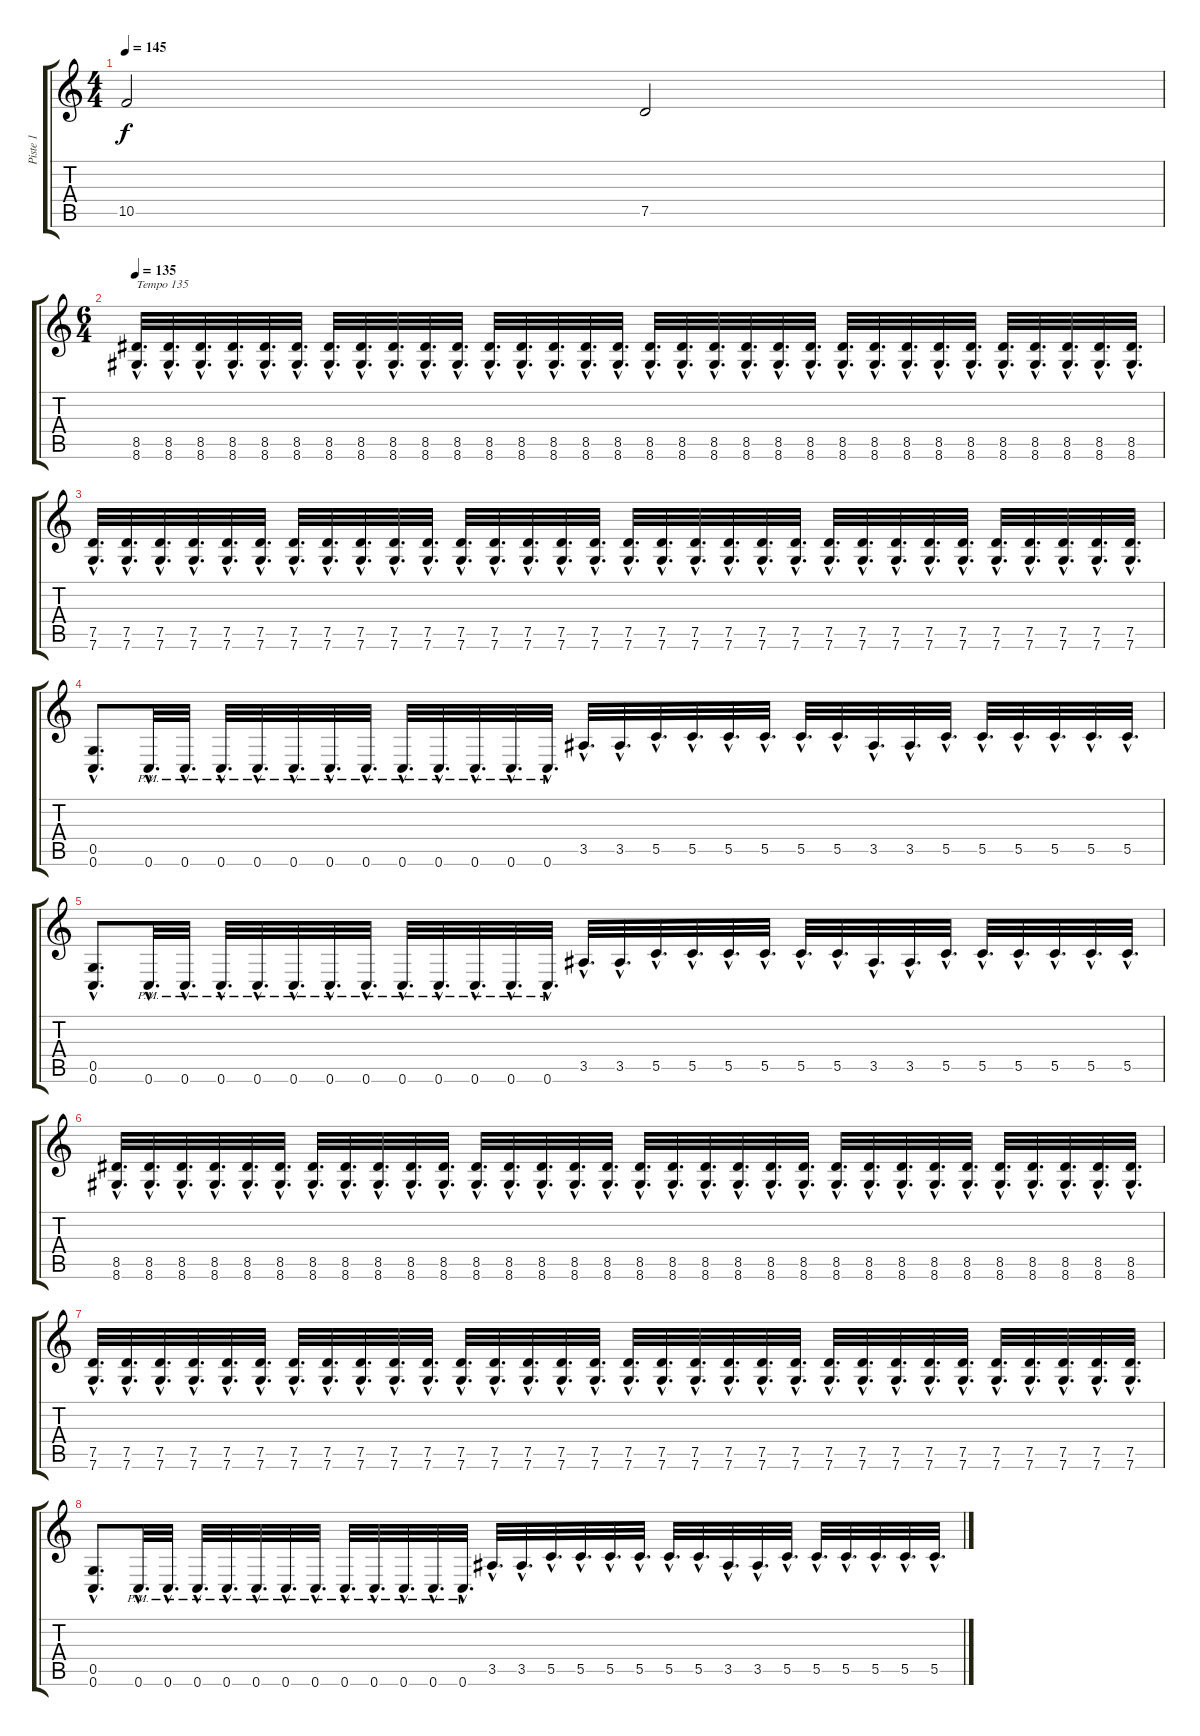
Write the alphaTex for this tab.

\track ("Piste 1" "Piste 1") {instrument distortionguitar}
\staff {score tabs}
\tuning (D4 A3 F3 C3 G2 C2) {hide}
\ts (4 4)
\tempo 145
\clef g2
\ks c
10.5.2{dy f} 7.5.2 |
\ts (6 4)
\tempo 135
(8.5{hac} 8.6{hac}).32{d txt "Tempo 135"} (8.5{hac} 8.6{hac}).32{d} (8.5{hac} 8.6{hac}).32{d} (8.5{hac} 8.6{hac}).32{d} (8.5{hac} 8.6{hac}).32{d} (8.5{hac} 8.6{hac}).32{d} (8.5{hac} 8.6{hac}).32{d} (8.5{hac} 8.6{hac}).32{d} (8.5{hac} 8.6{hac}).32{d} (8.5{hac} 8.6{hac}).32{d} (8.5{hac} 8.6{hac}).32{d} (8.5{hac} 8.6{hac}).32{d} (8.5{hac} 8.6{hac}).32{d} (8.5{hac} 8.6{hac}).32{d} (8.5{hac} 8.6{hac}).32{d} (8.5{hac} 8.6{hac}).32{d} (8.5{hac} 8.6{hac}).32{d} (8.5{hac} 8.6{hac}).32{d} (8.5{hac} 8.6{hac}).32{d} (8.5{hac} 8.6{hac}).32{d} (8.5{hac} 8.6{hac}).32{d} (8.5{hac} 8.6{hac}).32{d} (8.5{hac} 8.6{hac}).32{d} (8.5{hac} 8.6{hac}).32{d} (8.5{hac} 8.6{hac}).32{d} (8.5{hac} 8.6{hac}).32{d} (8.5{hac} 8.6{hac}).32{d} (8.5{hac} 8.6{hac}).32{d} (8.5{hac} 8.6{hac}).32{d} (8.5{hac} 8.6{hac}).32{d} (8.5{hac} 8.6{hac}).32{d} (8.5{hac} 8.6{hac}).32{d} |
(7.5{hac} 7.6{hac}).32{d} (7.5{hac} 7.6{hac}).32{d} (7.5{hac} 7.6{hac}).32{d} (7.5{hac} 7.6{hac}).32{d} (7.5{hac} 7.6{hac}).32{d} (7.5{hac} 7.6{hac}).32{d} (7.5{hac} 7.6{hac}).32{d} (7.5{hac} 7.6{hac}).32{d} (7.5{hac} 7.6{hac}).32{d} (7.5{hac} 7.6{hac}).32{d} (7.5{hac} 7.6{hac}).32{d} (7.5{hac} 7.6{hac}).32{d} (7.5{hac} 7.6{hac}).32{d} (7.5{hac} 7.6{hac}).32{d} (7.5{hac} 7.6{hac}).32{d} (7.5{hac} 7.6{hac}).32{d} (7.5{hac} 7.6{hac}).32{d} (7.5{hac} 7.6{hac}).32{d} (7.5{hac} 7.6{hac}).32{d} (7.5{hac} 7.6{hac}).32{d} (7.5{hac} 7.6{hac}).32{d} (7.5{hac} 7.6{hac}).32{d} (7.5{hac} 7.6{hac}).32{d} (7.5{hac} 7.6{hac}).32{d} (7.5{hac} 7.6{hac}).32{d} (7.5{hac} 7.6{hac}).32{d} (7.5{hac} 7.6{hac}).32{d} (7.5{hac} 7.6{hac}).32{d} (7.5{hac} 7.6{hac}).32{d} (7.5{hac} 7.6{hac}).32{d} (7.5{hac} 7.6{hac}).32{d} (7.5{hac} 7.6{hac}).32{d} |
(0.5{hac} 0.6{hac}).8{d} 0.6{hac pm}.32{d} 0.6{hac pm}.32{d} 0.6{hac pm}.32{d} 0.6{hac pm}.32{d} 0.6{hac pm}.32{d} 0.6{hac pm}.32{d} 0.6{hac pm}.32{d} 0.6{hac pm}.32{d} 0.6{hac pm}.32{d} 0.6{hac pm}.32{d} 0.6{hac pm}.32{d} 0.6{hac pm}.32{d} 3.5{hac}.32{d} 3.5{hac}.32{d} 5.5{hac}.32{d} 5.5{hac}.32{d} 5.5{hac}.32{d} 5.5{hac}.32{d} 5.5{hac}.32{d} 5.5{hac}.32{d} 3.5{hac}.32{d} 3.5{hac}.32{d} 5.5{hac}.32{d} 5.5{hac}.32{d} 5.5{hac}.32{d} 5.5{hac}.32{d} 5.5{hac}.32{d} 5.5{hac}.32{d} |
(0.5{hac} 0.6{hac}).8{d} 0.6{hac pm}.32{d} 0.6{hac pm}.32{d} 0.6{hac pm}.32{d} 0.6{hac pm}.32{d} 0.6{hac pm}.32{d} 0.6{hac pm}.32{d} 0.6{hac pm}.32{d} 0.6{hac pm}.32{d} 0.6{hac pm}.32{d} 0.6{hac pm}.32{d} 0.6{hac pm}.32{d} 0.6{hac pm}.32{d} 3.5{hac}.32{d} 3.5{hac}.32{d} 5.5{hac}.32{d} 5.5{hac}.32{d} 5.5{hac}.32{d} 5.5{hac}.32{d} 5.5{hac}.32{d} 5.5{hac}.32{d} 3.5{hac}.32{d} 3.5{hac}.32{d} 5.5{hac}.32{d} 5.5{hac}.32{d} 5.5{hac}.32{d} 5.5{hac}.32{d} 5.5{hac}.32{d} 5.5{hac}.32{d} |
(8.5{hac} 8.6{hac}).32{d} (8.5{hac} 8.6{hac}).32{d} (8.5{hac} 8.6{hac}).32{d} (8.5{hac} 8.6{hac}).32{d} (8.5{hac} 8.6{hac}).32{d} (8.5{hac} 8.6{hac}).32{d} (8.5{hac} 8.6{hac}).32{d} (8.5{hac} 8.6{hac}).32{d} (8.5{hac} 8.6{hac}).32{d} (8.5{hac} 8.6{hac}).32{d} (8.5{hac} 8.6{hac}).32{d} (8.5{hac} 8.6{hac}).32{d} (8.5{hac} 8.6{hac}).32{d} (8.5{hac} 8.6{hac}).32{d} (8.5{hac} 8.6{hac}).32{d} (8.5{hac} 8.6{hac}).32{d} (8.5{hac} 8.6{hac}).32{d} (8.5{hac} 8.6{hac}).32{d} (8.5{hac} 8.6{hac}).32{d} (8.5{hac} 8.6{hac}).32{d} (8.5{hac} 8.6{hac}).32{d} (8.5{hac} 8.6{hac}).32{d} (8.5{hac} 8.6{hac}).32{d} (8.5{hac} 8.6{hac}).32{d} (8.5{hac} 8.6{hac}).32{d} (8.5{hac} 8.6{hac}).32{d} (8.5{hac} 8.6{hac}).32{d} (8.5{hac} 8.6{hac}).32{d} (8.5{hac} 8.6{hac}).32{d} (8.5{hac} 8.6{hac}).32{d} (8.5{hac} 8.6{hac}).32{d} (8.5{hac} 8.6{hac}).32{d} |
(7.5{hac} 7.6{hac}).32{d} (7.5{hac} 7.6{hac}).32{d} (7.5{hac} 7.6{hac}).32{d} (7.5{hac} 7.6{hac}).32{d} (7.5{hac} 7.6{hac}).32{d} (7.5{hac} 7.6{hac}).32{d} (7.5{hac} 7.6{hac}).32{d} (7.5{hac} 7.6{hac}).32{d} (7.5{hac} 7.6{hac}).32{d} (7.5{hac} 7.6{hac}).32{d} (7.5{hac} 7.6{hac}).32{d} (7.5{hac} 7.6{hac}).32{d} (7.5{hac} 7.6{hac}).32{d} (7.5{hac} 7.6{hac}).32{d} (7.5{hac} 7.6{hac}).32{d} (7.5{hac} 7.6{hac}).32{d} (7.5{hac} 7.6{hac}).32{d} (7.5{hac} 7.6{hac}).32{d} (7.5{hac} 7.6{hac}).32{d} (7.5{hac} 7.6{hac}).32{d} (7.5{hac} 7.6{hac}).32{d} (7.5{hac} 7.6{hac}).32{d} (7.5{hac} 7.6{hac}).32{d} (7.5{hac} 7.6{hac}).32{d} (7.5{hac} 7.6{hac}).32{d} (7.5{hac} 7.6{hac}).32{d} (7.5{hac} 7.6{hac}).32{d} (7.5{hac} 7.6{hac}).32{d} (7.5{hac} 7.6{hac}).32{d} (7.5{hac} 7.6{hac}).32{d} (7.5{hac} 7.6{hac}).32{d} (7.5{hac} 7.6{hac}).32{d} |
(0.5{hac} 0.6{hac}).8{d} 0.6{hac pm}.32{d} 0.6{hac pm}.32{d} 0.6{hac pm}.32{d} 0.6{hac pm}.32{d} 0.6{hac pm}.32{d} 0.6{hac pm}.32{d} 0.6{hac pm}.32{d} 0.6{hac pm}.32{d} 0.6{hac pm}.32{d} 0.6{hac pm}.32{d} 0.6{hac pm}.32{d} 0.6{hac pm}.32{d} 3.5{hac}.32{d} 3.5{hac}.32{d} 5.5{hac}.32{d} 5.5{hac}.32{d} 5.5{hac}.32{d} 5.5{hac}.32{d} 5.5{hac}.32{d} 5.5{hac}.32{d} 3.5{hac}.32{d} 3.5{hac}.32{d} 5.5{hac}.32{d} 5.5{hac}.32{d} 5.5{hac}.32{d} 5.5{hac}.32{d} 5.5{hac}.32{d} 5.5{hac}.32{d}
